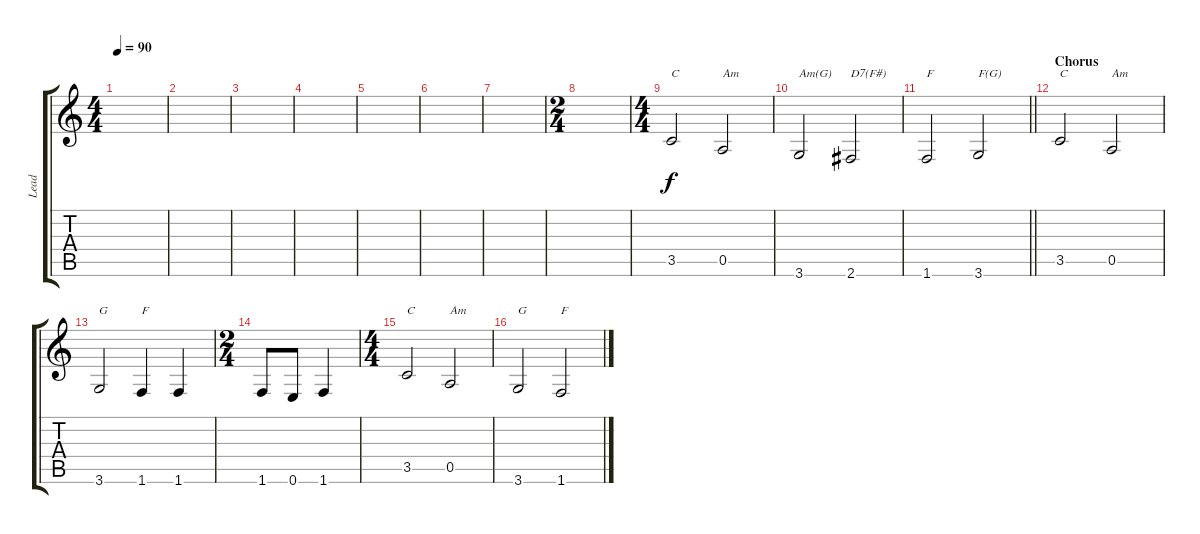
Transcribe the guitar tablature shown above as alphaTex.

\track ("Lead" "Lead") {instrument distortionguitar}
\staff {score tabs}
\tuning (E4 B3 G3 D3 A2 E2) {hide}
\ts (4 4)
\tempo 90
\clef g2
\ks c
|
|
|
|
|
|
|
\ts (2 4)
|
\ts (4 4)
3.5.2{txt "C" volume 5 balance 11} 0.5.2{txt "Am"} |
3.6.2{txt "Am(G)"} 2.6.2{txt "D7(F#)"} |
\barLineRight lightlight
1.6.2{txt "F"} 3.6.2{txt "F(G)"} |
\section ("" "Chorus")
3.5.2{txt "C"} 0.5.2{txt "Am"} |
3.6.2{txt "G"} 1.6.4{txt "F"} 1.6.4 |
\ts (2 4)
1.6.8 0.6.8 1.6.4 |
\ts (4 4)
3.5.2{txt "C"} 0.5.2{txt "Am"} |
3.6.2{txt "G"} 1.6.2{txt "F"}
